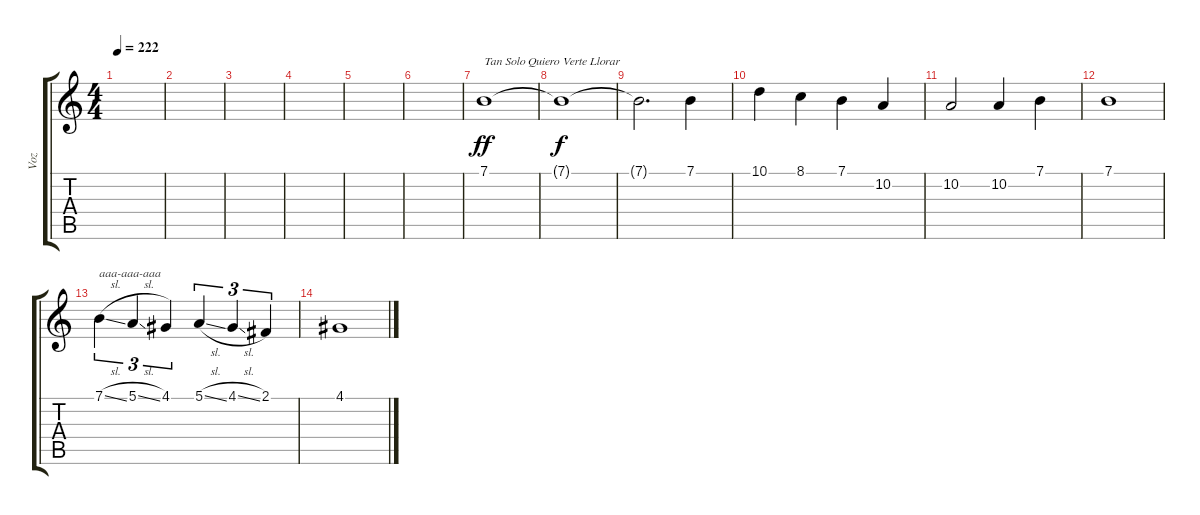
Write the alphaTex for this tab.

\track ("Voz" "Voz") {instrument fx5brightness}
\staff {score tabs}
\tuning (E4 B3 G3 D3 A2 E2) {hide}
\ts (4 4)
\tempo 222
\clef g2
\ks c
|
|
|
|
|
|
7.1.1{txt "Tan Solo Quiero Verte Llorar" dy ff volume 13} |
7.1{t}.1{dy f} |
7.1{t}.2{d} 7.1.4 |
10.1.4 8.1.4 7.1.4{volume 0} 10.2.4 |
10.2.2 10.2.4 7.1.4 |
7.1.1 |
7.1{sl}.4{tu (3 2) txt "aaa-aaa-aaa"} 5.1{sl}.4{tu (3 2)} 4.1.4{tu (3 2)} 5.1{sl}.4{tu (3 2)} 4.1{sl}.4{tu (3 2)} 2.1.4{tu (3 2)} |
4.1.1
